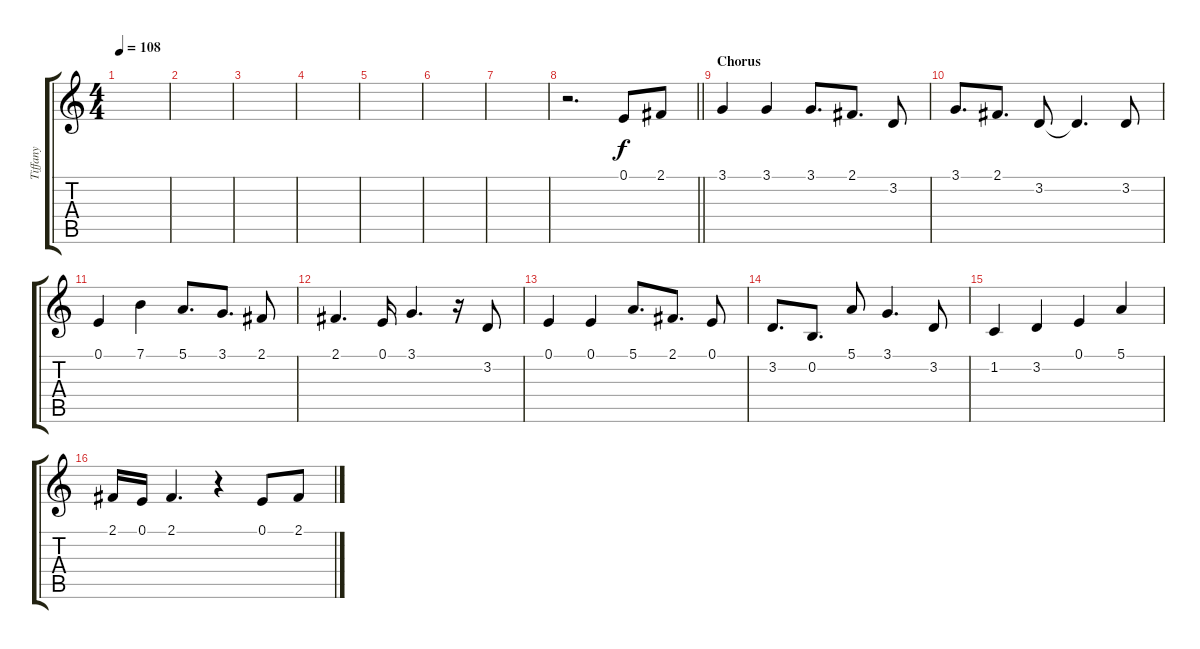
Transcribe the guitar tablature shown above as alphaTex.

\track ("Tiffany" "Tiffany") {instrument sopranosax}
\staff {score tabs}
\tuning (E4 B3 G3 D3 A2 E2) {hide}
\ts (4 4)
\tempo 108
\clef g2
\ks c
|
|
|
|
|
|
|
\barLineRight lightlight
r.2{d} 0.1.8 2.1.8 |
\section ("" "Chorus")
3.1.4 3.1.4 3.1.8{d} 2.1.8{d} 3.2.8 |
3.1.8{d} 2.1.8{d} 3.2.8 3.2{t}.4{d} 3.2.8 |
0.1.4 7.1.4 5.1.8{d} 3.1.8{d} 2.1.8 |
2.1.4{d} 0.1.16 3.1.4{d} r.16 3.2.8 |
0.1.4 0.1.4 5.1.8{d} 2.1.8{d} 0.1.8 |
3.2.8{d} 0.2.8{d} 5.1.8 3.1.4{d} 3.2.8 |
1.2.4 3.2.4 0.1.4 5.1.4 |
2.1.16 0.1.16 2.1.4{d} r.4 0.1.8 2.1.8
